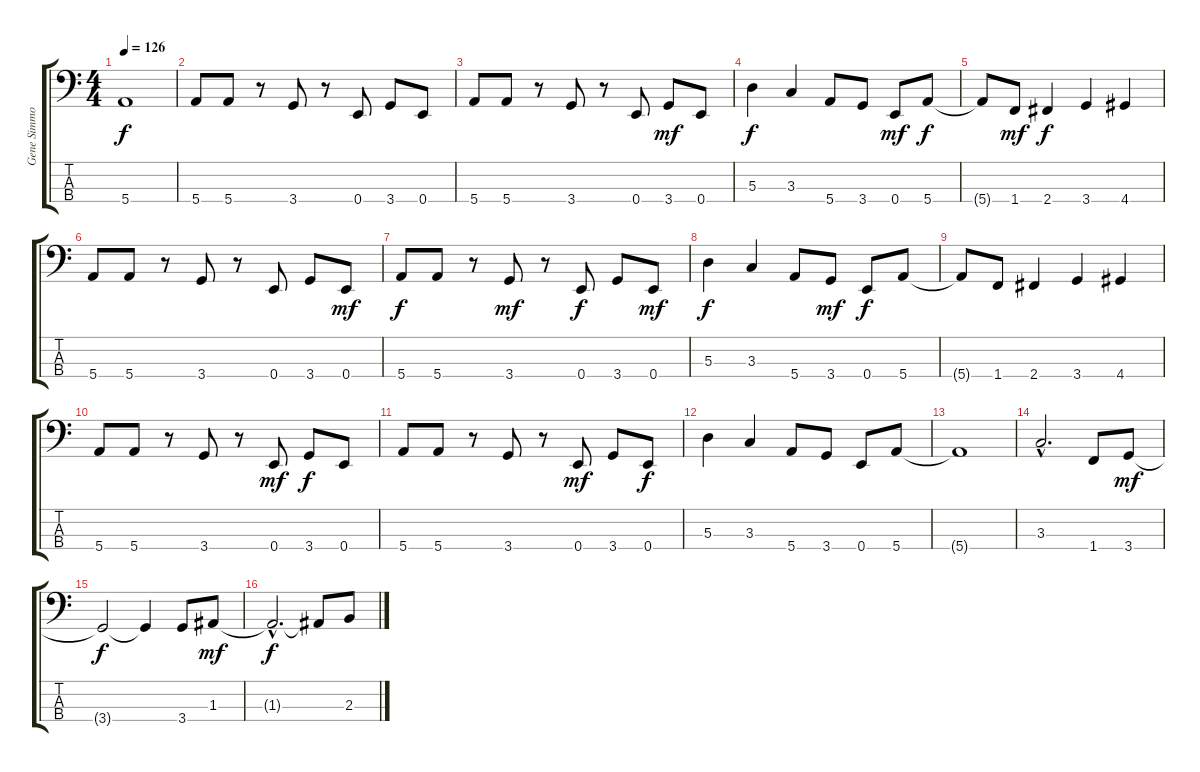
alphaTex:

\track ("Gene Simmons" "Gene Simmo") {instrument electricbasspick}
\staff {score tabs}
\tuning (G2 D2 A1 E1) {hide}
\ts (4 4)
\tempo 126
\clef f4
\ks c
5.4{t}.1{dy f} |
5.4.8 5.4.8 r.8 3.4.8 r.8 0.4.8 3.4.8 0.4.8 |
5.4.8 5.4.8 r.8 3.4.8 r.8 0.4.8 3.4.8{dy mf} 0.4.8 |
5.3.4{dy f} 3.3.4 5.4.8 3.4.8 0.4.8{dy mf} 5.4.8{dy f} |
5.4{t}.8 1.4.8{dy mf} 2.4.4{dy f} 3.4.4 4.4.4 |
5.4.8 5.4.8 r.8 3.4.8 r.8 0.4.8 3.4.8 0.4.8{dy mf} |
5.4.8{dy f} 5.4.8 r.8 3.4.8{dy mf} r.8 0.4.8{dy f} 3.4.8 0.4.8{dy mf} |
5.3.4{dy f} 3.3.4 5.4.8 3.4.8{dy mf} 0.4.8{dy f} 5.4.8 |
5.4{t}.8 1.4.8 2.4.4 3.4.4 4.4.4 |
5.4.8 5.4.8 r.8 3.4.8 r.8 0.4.8{dy mf} 3.4.8{dy f} 0.4.8 |
5.4.8 5.4.8 r.8 3.4.8 r.8 0.4.8{dy mf} 3.4.8 0.4.8{dy f} |
5.3.4 3.3.4 5.4.8 3.4.8 0.4.8 5.4.8 |
5.4{t}.1 |
3.3{hac}.2{d} 1.4.8 3.4.8{dy mf} |
3.4{t}.2{dy f} 3.4{t}.4 3.4.8 1.3.8{dy mf} |
1.3{hac t}.2{d dy f} 1.3{t}.8 2.3.8
